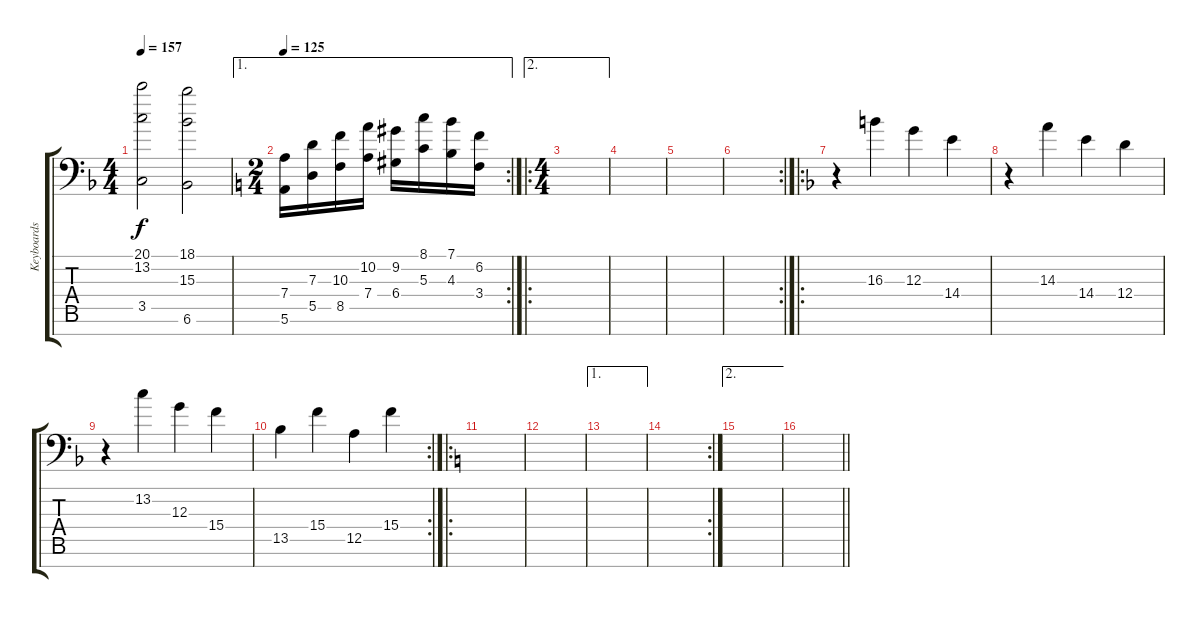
\track ("Keyboards 2" "Keyboards ") {instrument stringensemble1}
\staff {score tabs}
\tuning (E4 B3 G3 D3 A2 E2 A1) {hide}
\ts (4 4)
\tempo 157
\clef f4
\ks f
(20.1 13.2 3.5).2{dy f} (18.1 15.3 6.6).2 |
\ae 1
\rc 2
\ts (2 4)
\tempo 125
\ks c
(7.4 5.6).16{instrument lead2sawtooth} (7.3 5.5).16 (10.3 8.5).16 (10.2 7.4).16 (9.2 6.4).16 (8.1 5.3).16 (7.1 4.3).16 (6.2 3.4).16 |
\ae 2
\ro
\ts (4 4)
|
|
|
\rc 2
|
\ro
\ks f
r.4{instrument fx4atmosphere} 16.3.4 12.3.4 14.4.4 |
r.4 14.3.4 14.4.4 12.4.4 |
r.4 13.2.4 12.3.4 15.4.4 |
\rc 2
13.5.4 15.4.4 12.5.4 15.4.4 |
\ro
\ks c
|
|
\ae 1
|
\rc 2
|
\ae 2
|
\barLineRight lightlight
